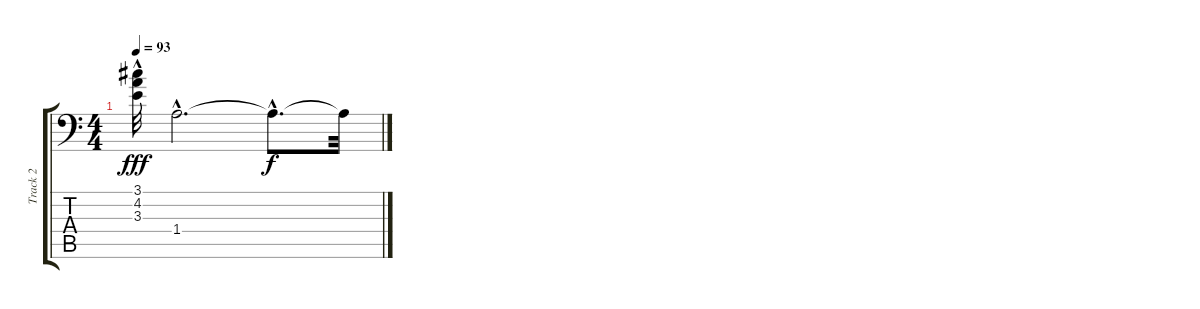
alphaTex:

\track ("Track 2" "Track 2") {instrument distortionguitar}
\staff {score tabs}
\tuning (Bb3 F3 Db3 Ab2 Eb2 Bb1) {hide}
\ts (4 4)
\tempo 93
\clef f4
\ks c
(3.1{hac} 4.2 3.3).32{dy fff} 1.4{hac}.2{d} 1.4{hac t}.8{d dy f} 1.4{t}.32
